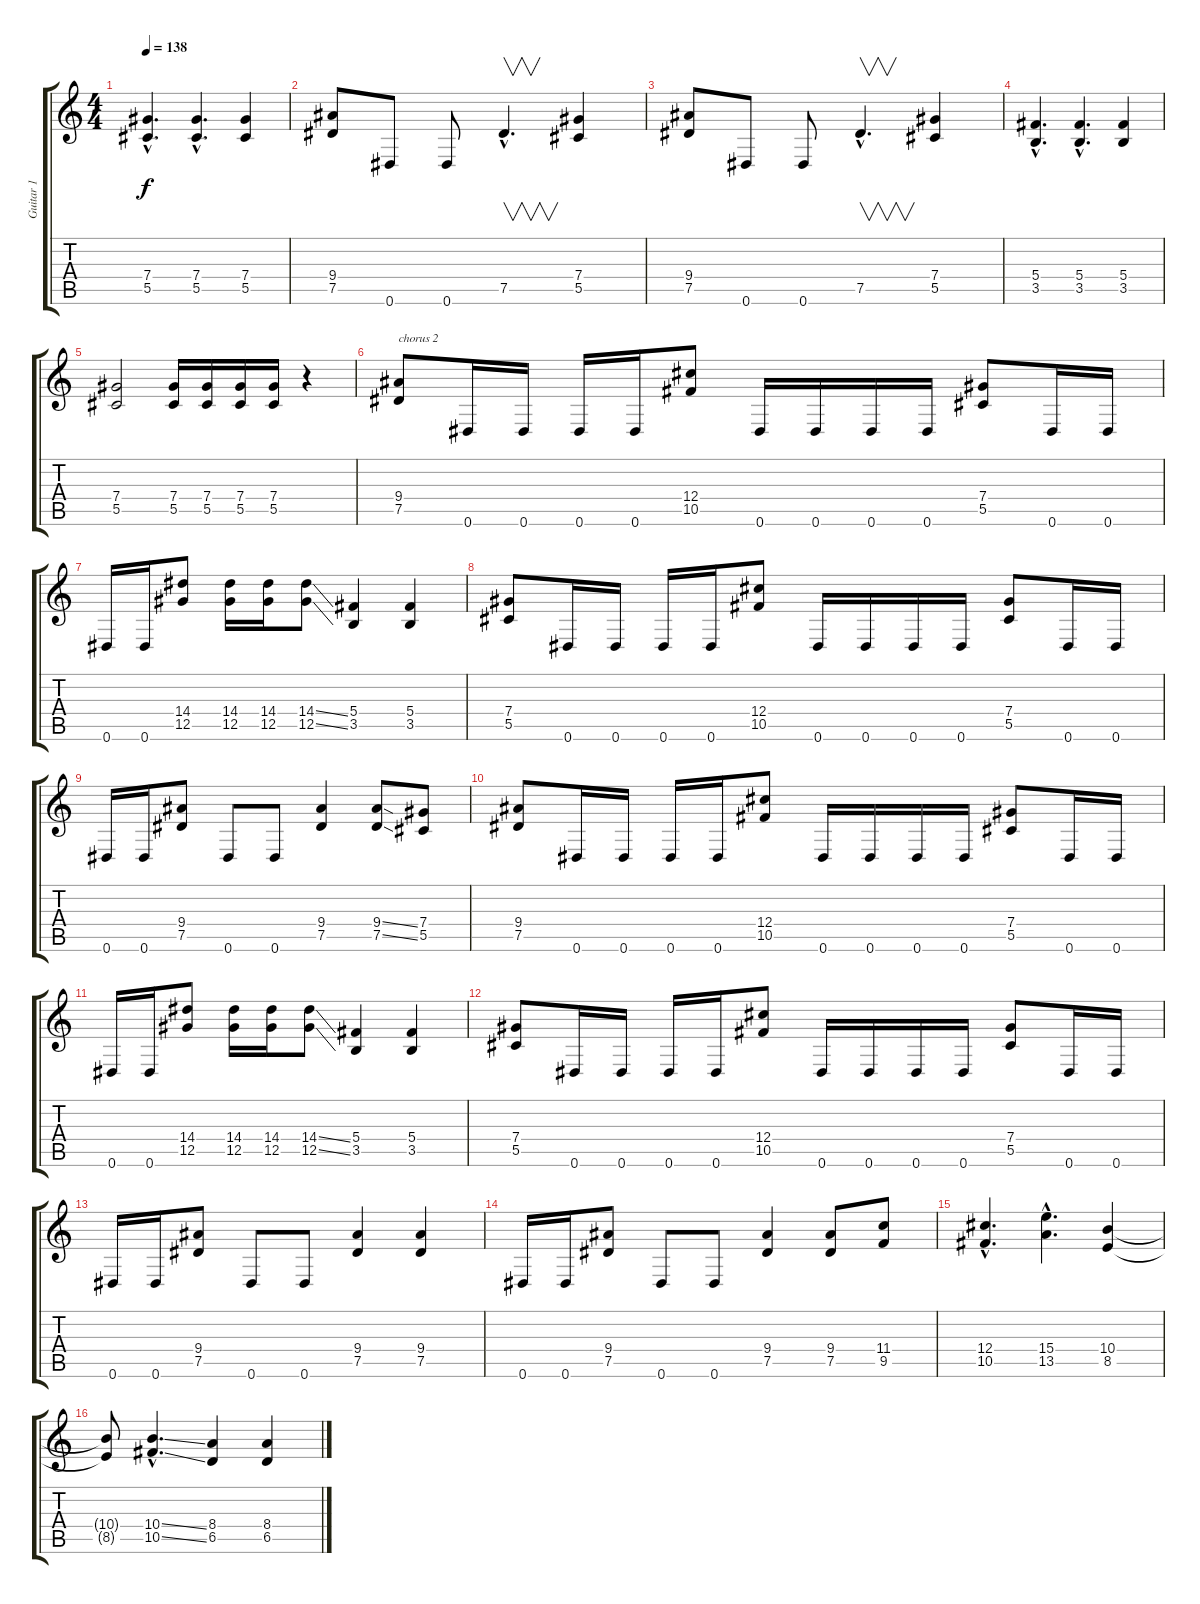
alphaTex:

\track ("Guitar 1" "Guitar 1") {instrument distortionguitar}
\staff {score tabs}
\tuning (Eb4 Bb3 Gb3 Db3 Ab2 Eb2) {hide}
\ts (4 4)
\tempo 138
\clef g2
\ks c
(7.4{hac} 5.5{hac}).4{d dy f} (7.4{hac} 5.5{hac}).4{d} (7.4 5.5).4 |
(9.4 7.5).8 0.6.8 0.6.8 7.5{hac}.4{v d} (7.4 5.5).4 |
(9.4 7.5).8 0.6.8 0.6.8 7.5{hac}.4{v d} (7.4 5.5).4 |
(5.4{hac} 3.5{hac}).4{d} (5.4{hac} 3.5{hac}).4{d} (5.4 3.5).4 |
(7.4 5.5).2 (7.4 5.5).16 (7.4 5.5).16 (7.4 5.5).16 (7.4 5.5).16 r.4 |
(9.4 7.5).8{txt "chorus 2"} 0.6.16 0.6.16 0.6.16 0.6.16 (12.4 10.5).8 0.6.16 0.6.16 0.6.16 0.6.16 (7.4 5.5).8 0.6.16 0.6.16 |
0.6.16 0.6.16 (14.4 12.5).8 (14.4 12.5).16 (14.4 12.5).16 (14.4{ss} 12.5{ss}).8 (5.4 3.5).4 (5.4 3.5).4 |
(7.4 5.5).8 0.6.16 0.6.16 0.6.16 0.6.16 (12.4 10.5).8 0.6.16 0.6.16 0.6.16 0.6.16 (7.4 5.5).8 0.6.16 0.6.16 |
0.6.16 0.6.16 (9.4 7.5).8 0.6.8 0.6.8 (9.4 7.5).4 (9.4{ss} 7.5{ss}).8 (7.4 5.5).8 |
(9.4 7.5).8 0.6.16 0.6.16 0.6.16 0.6.16 (12.4 10.5).8 0.6.16 0.6.16 0.6.16 0.6.16 (7.4 5.5).8 0.6.16 0.6.16 |
0.6.16 0.6.16 (14.4 12.5).8 (14.4 12.5).16 (14.4 12.5).16 (14.4{ss} 12.5{ss}).8 (5.4 3.5).4 (5.4 3.5).4 |
(7.4 5.5).8 0.6.16 0.6.16 0.6.16 0.6.16 (12.4 10.5).8 0.6.16 0.6.16 0.6.16 0.6.16 (7.4 5.5).8 0.6.16 0.6.16 |
0.6.16 0.6.16 (9.4 7.5).8 0.6.8 0.6.8 (9.4 7.5).4 (9.4 7.5).4 |
0.6.16 0.6.16 (9.4 7.5).8 0.6.8 0.6.8 (9.4 7.5).4 (9.4 7.5).8 (11.4 9.5).8 |
(12.4{hac} 10.5{hac}).4{d} (15.4{hac} 13.5{hac}).4{d} (10.4 8.5).4 |
(10.4{t} 8.5{t}).8 (10.4{ss hac} 10.5{ss hac}).4{d} (8.4 6.5).4 (8.4 6.5).4
